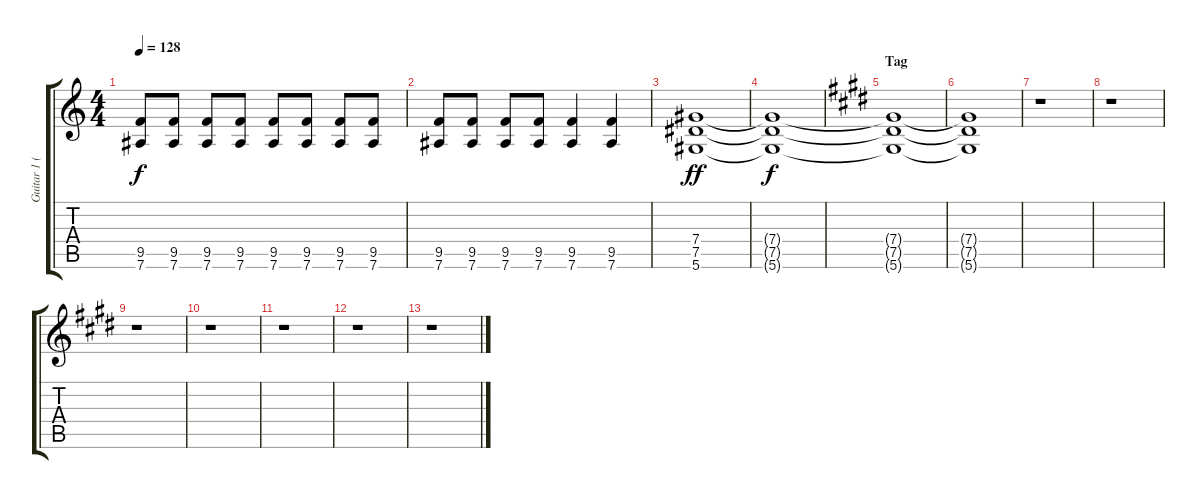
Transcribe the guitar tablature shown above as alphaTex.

\track ("Guitar 1 (Slash)" "Guitar 1 (") {instrument distortionguitar}
\staff {score tabs}
\tuning (Eb4 Bb3 Gb3 Db3 Ab2 Eb2) {hide}
\ts (4 4)
\tempo 128
\clef g2
\ks c
(9.5 7.6).8{dy f} (9.5 7.6).8 (9.5 7.6).8 (9.5 7.6).8 (9.5 7.6).8 (9.5 7.6).8 (9.5 7.6).8 (9.5 7.6).8 |
(9.5 7.6).8 (9.5 7.6).8 (9.5 7.6).8 (9.5 7.6).8 (9.5 7.6).4 (9.5 7.6).4 |
(7.4 7.5 5.6).1{dy ff} |
(7.4{t} 7.5{t} 5.6{t}).1{dy f volume 9} |
\section ("" "Tag")
\ks e
(7.4{t} 7.5{t} 5.6{t}).1{volume 6} |
(7.4{t} 7.5{t} 5.6{t}).1{volume 2} |
r.1 |
r.1 |
r.1 |
r.1 |
r.1 |
r.1 |
r.1
